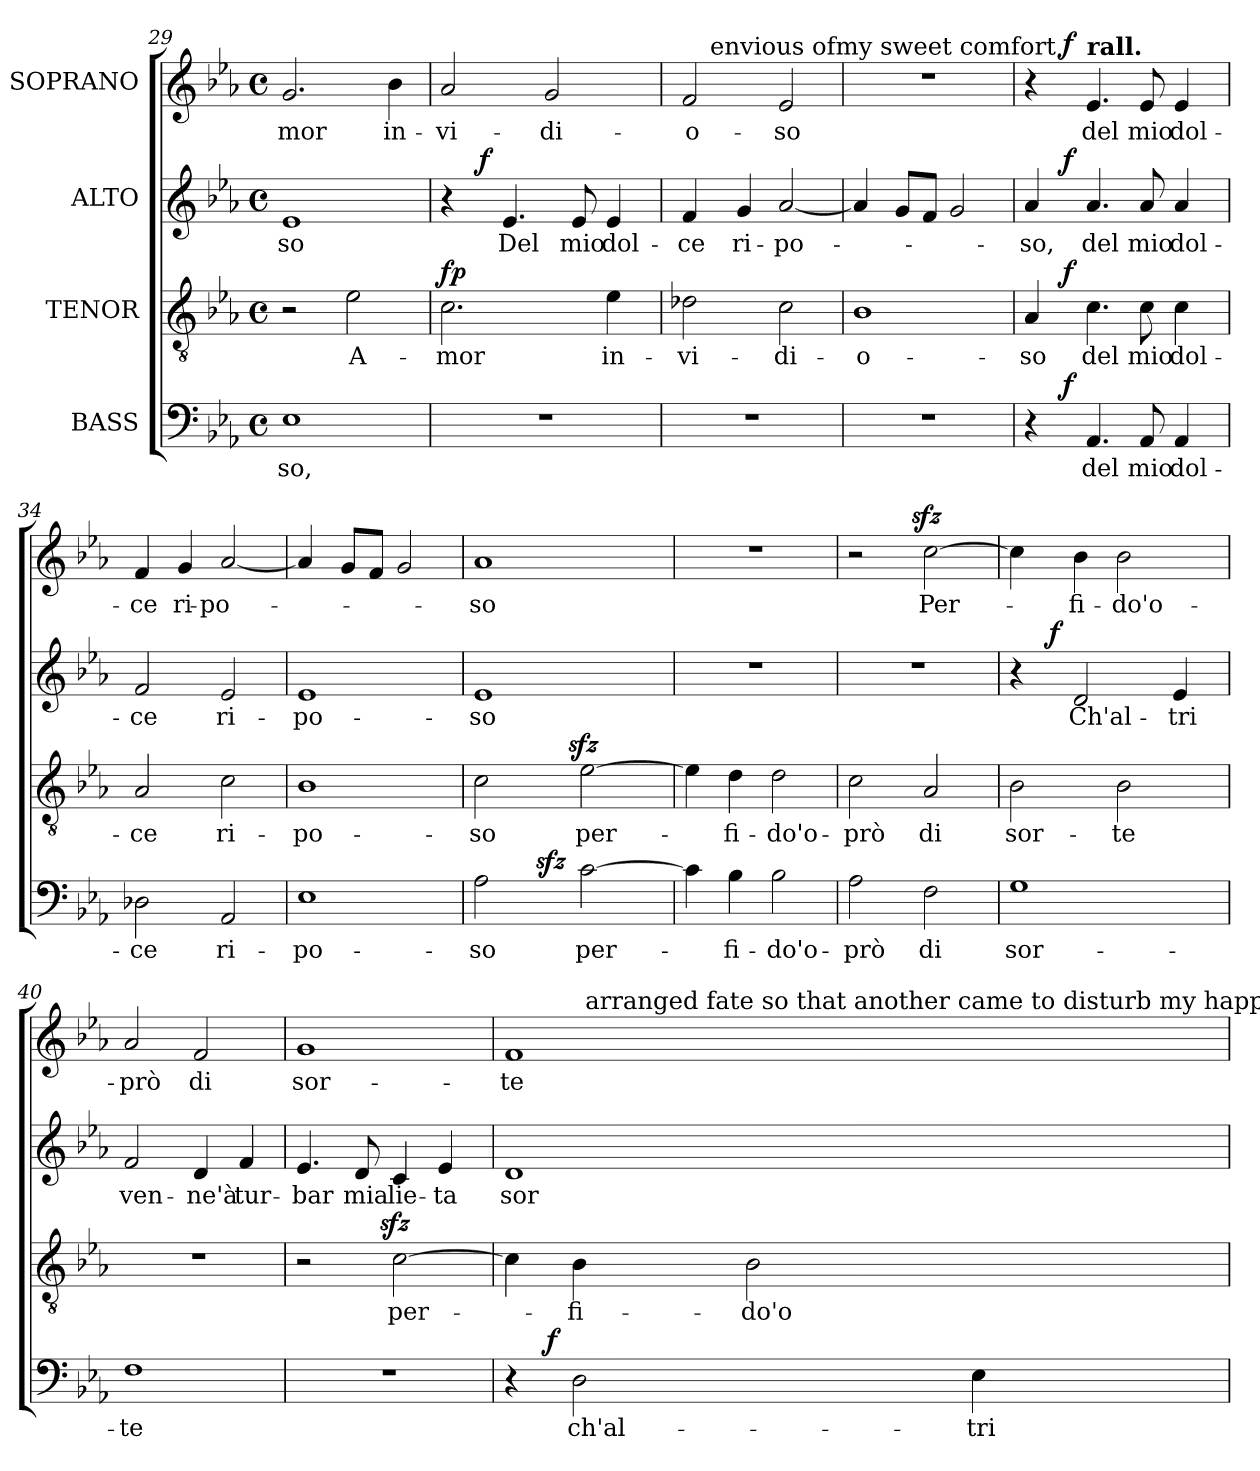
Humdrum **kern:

**kern	**text	**dynam	**kern	**text	**dynam	**kern	**text	**dynam	**kern	**text	**dynam
*part4	*part4	*part4	*part3	*part3	*part3	*part2	*part2	*part2	*part1	*part1	*part1
*staff4	*staff4	*staff4	*staff3	*staff3	*staff3	*staff2	*staff2	*staff2	*staff1	*staff1	*staff1
*I"BASS	*	*	*I"TENOR	*	*	*I"ALTO	*	*	*I"SOPRANO	*	*
!!LO:LB:g=z
*clefF4	*	*	*clefGv2	*	*	*clefG2	*	*	*clefG2	*	*
*k[b-e-a-]	*	*	*k[b-e-a-]	*	*	*k[b-e-a-]	*	*	*k[b-e-a-]	*	*
*E-:	*	*	*E-:	*	*	*E-:	*	*	*E-:	*	*
*M4/4	*	*	*M4/4	*	*	*M4/4	*	*	*M4/4	*	*
*met(c)	*	*	*met(c)	*	*	*met(c)	*	*	*met(c)	*	*
=29	=29	=29	=29	=29	=29	=29	=29	=29	=29	=29	=29
!	!LO:LY:b	!	!	!	!	!	!LO:LY:b	!	!	!LO:LY:b	!
1E-	-so,	.	2r	.	.	1e-	-so	.	2.g/	-mor	.
!	!	!	!	!LO:LY:b	!	!	!	!	!	!	!
.	.	.	2e-\	A-	.	.	.	.	.	.	.
!	!	!	!	!	!	!	!	!	!	!LO:LY:b	!
.	.	.	.	.	.	.	.	.	4b-\	in-	.
=30	=30	=30	=30	=30	=30	=30	=30	=30	=30	=30	=30
!	!	!	!	!LO:LY:b	!LO:DY:a	!	!	!	!	!LO:LY:b	!
*	*	*	*	*	*	*^	*	*	*	*	*
1r	.	.	2.c\	-mor	fp	4r	8ryy	.	.	2a-/	-vi-	.
.	.	.	.	.	.	.	32ryy	.	.	.	.	.
!	!	!	!	!	!	!	!	!	!LO:DY:a	!	!	!
.	.	.	.	.	.	.	2ryy	.	f	.	.	.
!	!	!	!	!	!	!	!	!LO:LY:b	!	!	!	!
.	.	.	.	.	.	4.e-/	.	Del	.	.	.	.
!	!	!	!	!	!	!	!	!	!	!	!LO:LY:b	!
.	.	.	.	.	.	.	.	.	.	2g/	-di-	.
!	!	!	!	!	!	!	!	!LO:LY:b	!	!	!	!
.	.	.	.	.	.	8e-/	.	mio	.	.	.	.
.	.	.	.	.	.	.	4ryy	.	.	.	.	.
!	!	!	!	!LO:LY:b	!	!	!	!LO:LY:b	!	!	!	!
.	.	.	4e-\	in-	.	4e-/	.	dol-	.	.	.	.
.	.	.	.	.	.	.	16.ryy	.	.	.	.	.
=31	=31	=31	=31	=31	=31	=31	=31	=31	=31	=31	=31	=31
!	!	!	!	!LO:LY:b	!	!	!	!LO:LY:b	!	!	!LO:LY:b	!
*	*	*	*	*	*	*v	*v	*	*	*^	*	*
1r	.	.	2d-X\	-vi-	.	4f/	-ce	.	2f/	8ryy	-o-	.
!	!	!	!	!	!	!	!	!	!	!LO:TX:a:t=envious ofmy sweet comfort	!	!
.	.	.	.	.	.	.	.	.	.	2..ryy	.	.
!	!	!	!	!	!	!	!LO:LY:b	!	!	!	!	!
.	.	.	.	.	.	4g/	ri-	.	.	.	.	.
!	!	!	!	!LO:LY:b	!	!	!LO:LY:b	!	!	!	!LO:LY:b	!
.	.	.	2c\	-di-	.	[<2a-/	-po-	.	2e-/	.	-so	.
=32	=32	=32	=32	=32	=32	=32	=32	=32	=32	=32	=32	=32
!	!	!	!	!LO:LY:b:rj	!	!	!	!	!	!	!	!
*	*	*	*	*	*	*	*	*	*v	*v	*	*
1r	.	.	1B-	-o-	.	4a-/]	.	.	1r	.	.
.	.	.	.	.	.	8g/L	.	.	.	.	.
.	.	.	.	.	.	8f/J	.	.	.	.	.
.	.	.	.	.	.	2g/	.	.	.	.	.
=33	=33	=33	=33	=33	=33	=33	=33	=33	=33	=33	=33
!	!	!	!	!LO:LY:b	!	!	!LO:LY:b	!	!	!	!
*^	*	*	*^	*	*	*^	*	*	*^	*	*
4r	8ryy	.	.	4A-/	8ryy	-so	.	4a-/	8ryy	-so,	.	4r	8ryy	.	.
.	32ryy	.	.	.	32ryy	.	.	.	32ryy	.	.	.	32ryy	.	.
!	!	!	!LO:DY:a	!	!	!	!LO:DY:a	!	!	!	!LO:DY:a	!	!	!	!LO:DY:a
.	2ryy	.	f	.	2ryy	.	f	.	2ryy	.	f	.	2ryy	.	f
!	!	!	!	!	!	!	!	!	!	!	!	!LO:TX:a:B:t=rall.	!	!	!
!	!	!LO:LY:b	!	!	!	!LO:LY:b	!	!	!	!LO:LY:b	!	!	!	!LO:LY:b	!
4.AA-/	.	del	.	4.c\	.	del	.	4.a-/	.	del	.	4.e-/	.	del	.
!	!	!LO:LY:b	!	!	!	!LO:LY:b	!	!	!	!LO:LY:b	!	!	!	!LO:LY:b	!
8AA-/	.	mio	.	8c\	.	mio	.	8a-/	.	mio	.	8e-/	.	mio	.
.	4ryy	.	.	.	4ryy	.	.	.	4ryy	.	.	.	4ryy	.	.
!	!	!LO:LY:b	!	!	!	!LO:LY:b	!	!	!	!LO:LY:b	!	!	!	!LO:LY:b	!
4AA-/	.	dol-	.	4c\	.	dol-	.	4a-/	.	dol-	.	4e-/	.	dol-	.
.	16.ryy	.	.	.	16.ryy	.	.	.	16.ryy	.	.	.	16.ryy	.	.
=34	=34	=34	=34	=34	=34	=34	=34	=34	=34	=34	=34	=34	=34	=34	=34
!	!	!LO:LY:b	!	!	!	!LO:LY:b	!	!	!	!LO:LY:b	!	!	!	!LO:LY:b	!
*v	*v	*	*	*	*	*	*	*v	*v	*	*	*v	*v	*	*
*	*	*	*v	*v	*	*	*	*	*	*	*	*
2D-X\	-ce	.	2A-/	-ce	.	2f/	-ce	.	4f/	-ce	.
!	!	!	!	!	!	!	!	!	!	!LO:LY:b	!
.	.	.	.	.	.	.	.	.	4g/	ri-	.
!	!LO:LY:b	!	!	!LO:LY:b	!	!	!LO:LY:b	!	!	!LO:LY:b	!
2AA-/	ri-	.	2c\	ri-	.	2e-/	ri-	.	[>2a-/	-po-	.
!!LO:PB:g=z
=35	=35	=35	=35	=35	=35	=35	=35	=35	=35	=35	=35
!	!LO:LY:b	!	!	!LO:LY:b	!	!	!LO:LY:b	!	!	!	!
1E-	-po-	.	1B-	-po-	.	1e-	-po-	.	4a-/]	.	.
.	.	.	.	.	.	.	.	.	8g/L	.	.
.	.	.	.	.	.	.	.	.	8f/J	.	.
.	.	.	.	.	.	.	.	.	2g/	.	.
=36	=36	=36	=36	=36	=36	=36	=36	=36	=36	=36	=36
!	!LO:LY:b	!	!	!LO:LY:b	!	!	!LO:LY:b	!	!	!LO:LY:b	!
*^	*	*	*^	*	*	*	*	*	*	*	*
2A-\	4ryy	-so	.	2c\	4...ryy	-so	.	1e-	-so	.	1a-	-so	.
.	16ryy	.	.	.	.	.	.	.	.	.	.	.	.
!	!	!	!LO:DY:a	!	!	!	!	!	!	!	!	!	!
.	2ryy	.	sfz	.	.	.	.	.	.	.	.	.	.
!	!	!	!	!	!	!	!LO:DY:a	!	!	!	!	!	!
.	.	.	.	.	2ryy	.	sfz	.	.	.	.	.	.
!	!	!LO:LY:b	!	!	!	!LO:LY:b	!	!	!	!	!	!	!
[>2c\	.	per-	.	[>2e-\	.	per-	.	.	.	.	.	.	.
.	8.ryy	.	.	.	.	.	.	.	.	.	.	.	.
.	.	.	.	.	32ryy	.	.	.	.	.	.	.	.
*v	*v	*	*	*	*	*	*	*	*	*	*	*	*
*	*	*	*v	*v	*	*	*	*	*	*	*	*
=37	=37	=37	=37	=37	=37	=37	=37	=37	=37	=37	=37
4c\]	.	.	4e-\]	.	.	1r	.	.	1r	.	.
!	!LO:LY:b	!	!	!LO:LY:b	!	!	!	!	!	!	!
4B-\	-fi-	.	4d\	-fi-	.	.	.	.	.	.	.
!	!LO:LY:b	!	!	!LO:LY:b	!	!	!	!	!	!	!
2B-\	-do'o-	.	2d\	-do'o-	.	.	.	.	.	.	.
=38	=38	=38	=38	=38	=38	=38	=38	=38	=38	=38	=38
!	!LO:LY:b	!	!	!LO:LY:b	!	!	!	!	!	!	!
*	*	*	*	*	*	*	*	*	*^	*	*
2A-\	-prò	.	2c\	-prò	.	1r	.	.	2r	4...ryy	.	.
!	!	!	!	!	!	!	!	!	!	!	!	!LO:DY:a
.	.	.	.	.	.	.	.	.	.	2ryy	.	sfz
!	!LO:LY:b	!	!	!LO:LY:b	!	!	!	!	!	!	!LO:LY:b	!
2F\	di	.	2A-/	di	.	.	.	.	[>2cc\	.	Per-	.
.	.	.	.	.	.	.	.	.	.	32ryy	.	.
=39	=39	=39	=39	=39	=39	=39	=39	=39	=39	=39	=39	=39
!	!LO:LY:b	!	!	!LO:LY:b	!	!	!	!	!	!	!	!
*	*	*	*	*	*	*^	*	*	*v	*v	*	*
1G	sor-	.	2B-\	sor-	.	4r	8ryy	.	.	4cc\]	.	.
.	.	.	.	.	.	.	32ryy	.	.	.	.	.
!	!	!	!	!	!	!	!	!	!LO:DY:a	!	!	!
.	.	.	.	.	.	.	2ryy	.	f	.	.	.
!	!	!	!	!	!	!	!	!LO:LY:b	!	!	!LO:LY:b	!
.	.	.	.	.	.	2d/	.	Ch'al-	.	4b-\	-fi-	.
!	!	!	!	!LO:LY:b	!	!	!	!	!	!	!LO:LY:b	!
.	.	.	2B-\	-te	.	.	.	.	.	2b-\	-do'o-	.
.	.	.	.	.	.	.	4ryy	.	.	.	.	.
!	!	!	!	!	!	!	!	!LO:LY:b	!	!	!	!
.	.	.	.	.	.	4e-/	.	-tri	.	.	.	.
.	.	.	.	.	.	.	16.ryy	.	.	.	.	.
=40	=40	=40	=40	=40	=40	=40	=40	=40	=40	=40	=40	=40
!	!LO:LY:b	!	!	!	!	!	!	!LO:LY:b	!	!	!LO:LY:b	!
*	*	*	*	*	*	*v	*v	*	*	*	*	*
1F	-te	.	1r	.	.	2f/	ven-	.	2a-/	-prò	.
!	!	!	!	!	!	!	!LO:LY:b	!	!	!LO:LY:b	!
.	.	.	.	.	.	4d/	-ne'à	.	2f/	di	.
!	!	!	!	!	!	!	!LO:LY:b	!	!	!	!
.	.	.	.	.	.	4f/	tur-	.	.	.	.
!!LO:LB:g=z
=41	=41	=41	=41	=41	=41	=41	=41	=41	=41	=41	=41
!	!	!	!	!	!	!	!LO:LY:b	!	!	!LO:LY:b	!
*	*	*	*^	*	*	*	*	*	*	*	*
1r	.	.	2r	4...ryy	.	.	4.e-/	-bar	.	1g	sor-	.
!	!	!	!	!	!	!	!	!LO:LY:b	!	!	!	!
.	.	.	.	.	.	.	8d/	mia	.	.	.	.
!	!	!	!	!	!	!LO:DY:a	!	!	!	!	!	!
.	.	.	.	2ryy	.	sfz	.	.	.	.	.	.
!	!	!	!	!	!LO:LY:b	!	!	!LO:LY:b	!	!	!	!
.	.	.	[>2c\	.	per-	.	4c/	lie-	.	.	.	.
!	!	!	!	!	!	!	!	!LO:LY:b	!	!	!	!
.	.	.	.	.	.	.	4e-/	-ta	.	.	.	.
.	.	.	.	32ryy	.	.	.	.	.	.	.	.
=42	=42	=42	=42	=42	=42	=42	=42	=42	=42	=42	=42	=42
!	!	!	!	!	!	!	!	!LO:LY:b	!	!	!LO:LY:b	!
*^	*	*	*v	*v	*	*	*	*	*	*^	*	*
4r	8ryy	.	.	4c\]	.	.	1d	sor-	.	1f	4ryy	-te	.
.	32ryy	.	.	.	.	.	.	.	.	.	.	.	.
!	!	!	!LO:DY:a	!	!	!	!	!	!	!	!	!	!
.	2ryy	.	f	.	.	.	.	.	.	.	.	.	.
!	!	!LO:LY:b	!	!	!LO:LY:b	!	!	!	!	!	!	!	!
2D\	.	ch'al-	.	4B-\	-fi-	.	.	.	.	.	32ryy	.	.
!	!	!	!	!	!	!	!	!	!	!	!LO:TX:a:t=arranged fate so that another came to disturb my happy fortune	!	!
.	.	.	.	.	.	.	.	.	.	.	2ryy	.	.
!	!	!	!	!	!LO:LY:b	!	!	!	!	!	!	!	!
.	.	.	.	2B-\	-do'o-	.	.	.	.	.	.	.	.
.	4ryy	.	.	.	.	.	.	.	.	.	.	.	.
!	!	!LO:LY:b	!	!	!	!	!	!	!	!	!	!	!
4E-\	.	-tri	.	.	.	.	.	.	.	.	.	.	.
.	.	.	.	.	.	.	.	.	.	.	8..ryy	.	.
.	16.ryy	.	.	.	.	.	.	.	.	.	.	.	.
*v	*v	*	*	*	*	*	*	*	*	*v	*v	*	*
=	=	=	=	=	=	=	=	=	=	=	=
*-	*-	*-	*-	*-	*-	*-	*-	*-	*-	*-	*-
